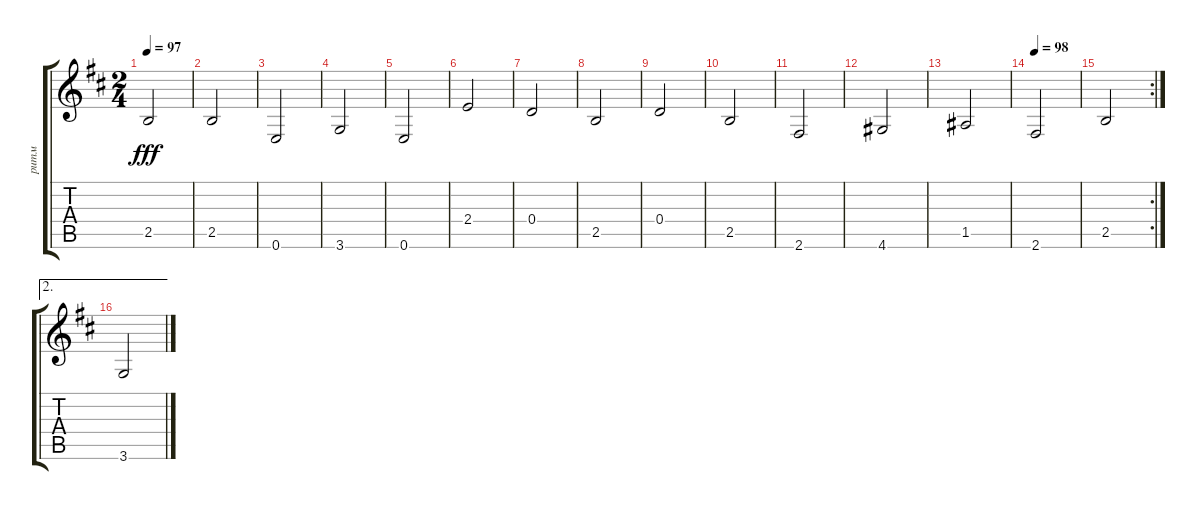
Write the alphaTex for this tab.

\track ("ритм" "ритм") {instrument acousticguitarsteel}
\staff {score tabs}
\tuning (E4 B3 G3 D3 A2 E2) {hide}
\ts (2 4)
\tempo 97
\clef g2
\ks bminor
2.5.2{dy fff} |
2.5.2 |
0.6.2 |
3.6.2 |
0.6.2 |
2.4.2 |
0.4.2 |
2.5.2 |
0.4.2 |
2.5.2 |
2.6.2 |
4.6.2 |
1.5.2 |
\tempo 98
2.6.2 |
\rc 2
2.5.2 |
\ae 2
3.6.2
